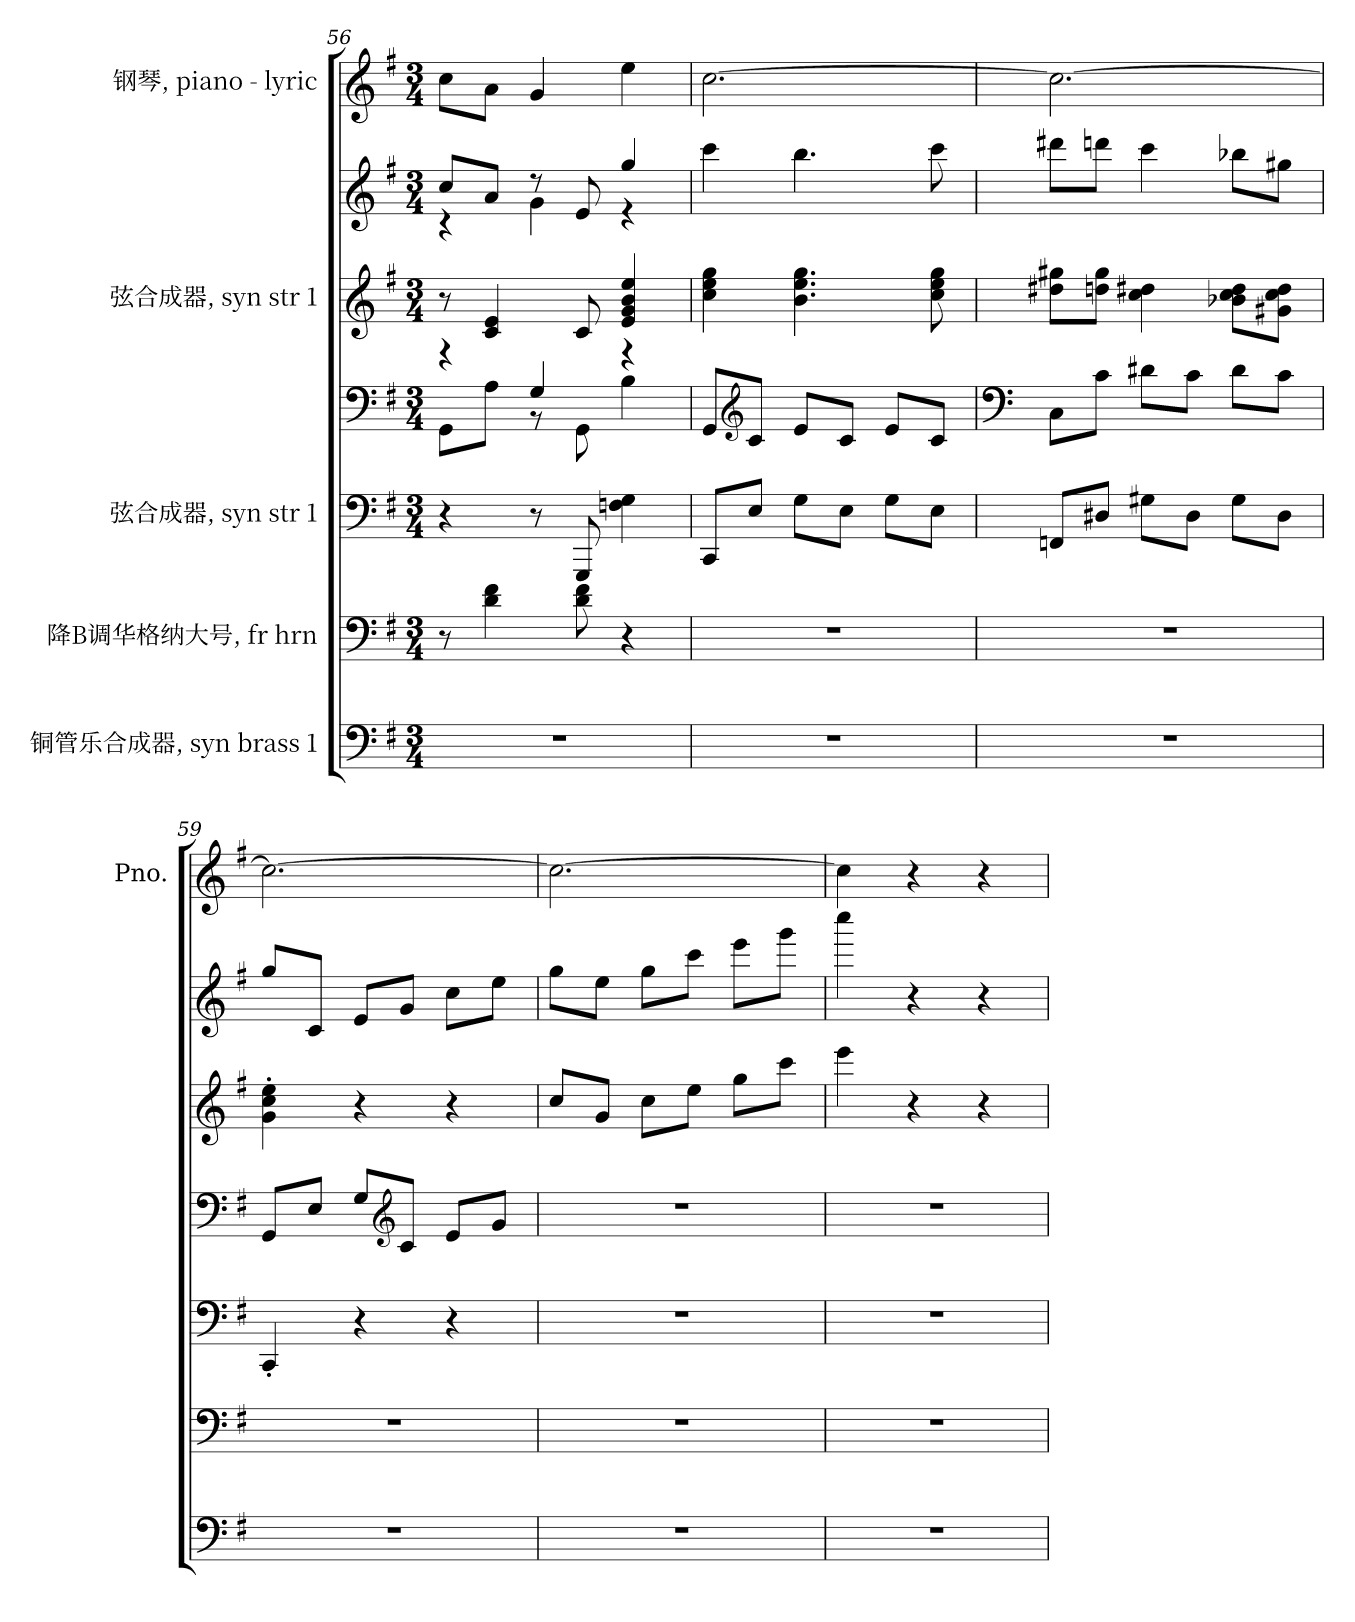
**kern	**kern	**kern	**kern	**kern	**kern	**kern
*part5	*part4	*part3	*part3	*part2	*part2	*part1
*staff7	*staff6	*staff5	*staff4	*staff3	*staff2	*staff1
*I"铜管乐合成器, syn brass 1	*I"降B调华格纳大号, fr hrn	*I"弦合成器, syn str 1	*	*I"弦合成器, syn str 1	*	*I"钢琴, piano - lyric
*	*	*	*	*	*	*I'Pno.
*clefF4	*clefF4	*clefF4	*clefF4	*clefG2	*clefG2	*clefG2
*	*ITrd1c2	*	*	*	*	*
*k[f#]	*k[b-]	*k[f#]	*k[f#]	*k[f#]	*k[f#]	*k[f#]
*M3/4	*M3/4	*M3/4	*M3/4	*M3/4	*M3/4	*M3/4
=56	=56	=56	=56	=56	=56	=56
*	*	*	*^	*	*^	*
2.r	8r	4r	4r	8GG\L	8r	8cc/L	4r	8cc\L
.	4c\ 4e\	.	.	8A\J	4c/ 4e/	8a/J	.	8a\J
.	.	8r	4G/	8r	.	8r	4g\	4g/
.	8c\ 8e\	8GGG/	.	8GG\	8c/	8e/	.	.
.	4r	4Fn\ 4G\	4r	4B\	4e/ 4g/ 4b/ 4ee/	4gg/	4r	4ee\
*	*	*	*v	*v	*	*v	*v	*
=57	=57	=57	=57	=57	=57	=57
2.r	2.r	8CC/L	8GG/L	4cc\ 4ee\ 4gg\	4ccc\	[2.cc\
*	*	*	*clefG2	*	*	*
.	.	8E/J	8c/J	.	.	.
.	.	8G\L	8e/L	4.b\ 4.ee\ 4.gg\	4.bb\	.
.	.	8E\J	8c/J	.	.	.
.	.	8G\L	8e/L	.	.	.
.	.	8E\J	8c/J	8cc\ 8ee\ 8gg\	8ccc\	.
=58	=58	=58	=58	=58	=58	=58
*	*	*	*clefF4	*	*	*
2.r	2.r	8FFn/L	8C\L	8dd#X\ 8gg#X\L	8ddd#X\L	2.cc\_
.	.	8D#X/J	8c\J	8ddn\ 8gg#\J	8dddn\J	.
.	.	8G#X\L	8d#X\L	4cc\ 4dd#X\	4ccc\	.
.	.	8D#\J	8c\J	.	.	.
.	.	8G#\L	8d#\L	8b-X\ 8cc\ 8dd#\L	8bb-X\L	.
.	.	8D#\J	8c\J	8g#X\ 8cc\ 8dd#\J	8gg#X\J	.
!!LO:PB:g=z
=59	=59	=59	=59	=59	=59	=59
2.r	2.r	4CC'/	8GG/L	4g\' 4cc\' 4ee\'	8gg/L	2.cc\_
.	.	.	8E/J	.	8c/J	.
.	.	4r	8G/L	4r	8e/L	.
*	*	*	*clefG2	*	*	*
.	.	.	8c/J	.	8g/J	.
.	.	4r	8e/L	4r	8cc\L	.
.	.	.	8g/J	.	8ee\J	.
=60	=60	=60	=60	=60	=60	=60
2.r	2.r	2.r	2.r	8cc/L	8gg\L	2.cc\_
.	.	.	.	8g/J	8ee\J	.
.	.	.	.	8cc\L	8gg\L	.
.	.	.	.	8ee\J	8ccc\J	.
.	.	.	.	8gg\L	8eee\L	.
.	.	.	.	8ccc\J	8ggg\J	.
=61	=61	=61	=61	=61	=61	=61
*	*	*	*	*	*	*MM30
2.r	2.r	2.r	2.r	4eee\	4cccc\	4cc\]
.	.	.	.	4r	4r	4r
.	.	.	.	4r	4r	4r
=	=	=	=	=	=	=
*-	*-	*-	*-	*-	*-	*-
